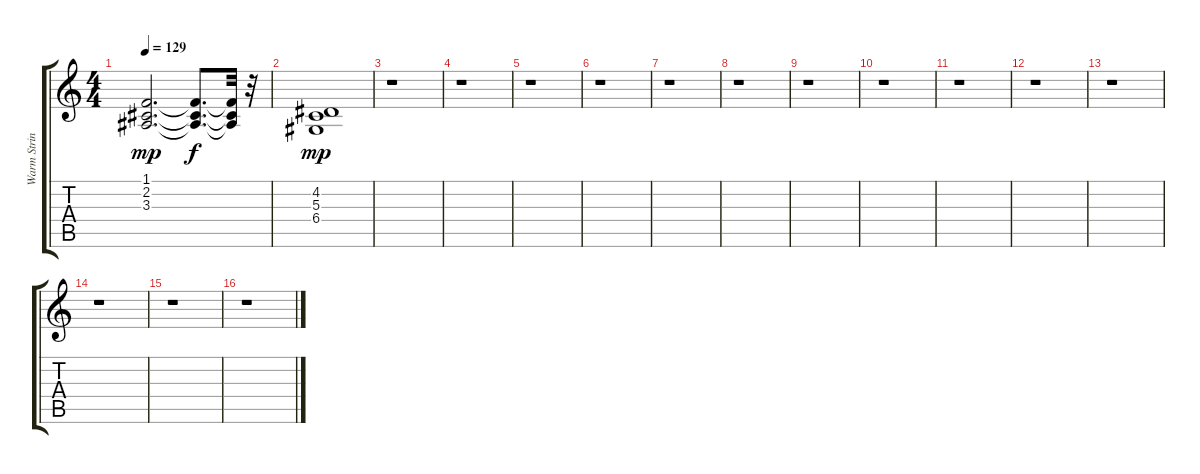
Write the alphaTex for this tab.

\track ("Warm Strin" "Warm Strin") {instrument pad2warm}
\staff {score tabs}
\tuning (E4 B3 G3 D3 A2 E2) {hide}
\ts (4 4)
\tempo 129
\clef g2
\ks c
(1.1 2.2 3.3).2{d dy mp} (1.1{t} 2.2{t} 3.3{t}).8{d dy f} (1.1{t} 2.2{t} 3.3{t}).32 r.32 |
(4.2 5.3 6.4).1{dy mp} |
r.1 |
r.1 |
r.1 |
r.1 |
r.1 |
r.1 |
r.1 |
r.1 |
r.1 |
r.1 |
r.1 |
r.1 |
r.1 |
r.1
